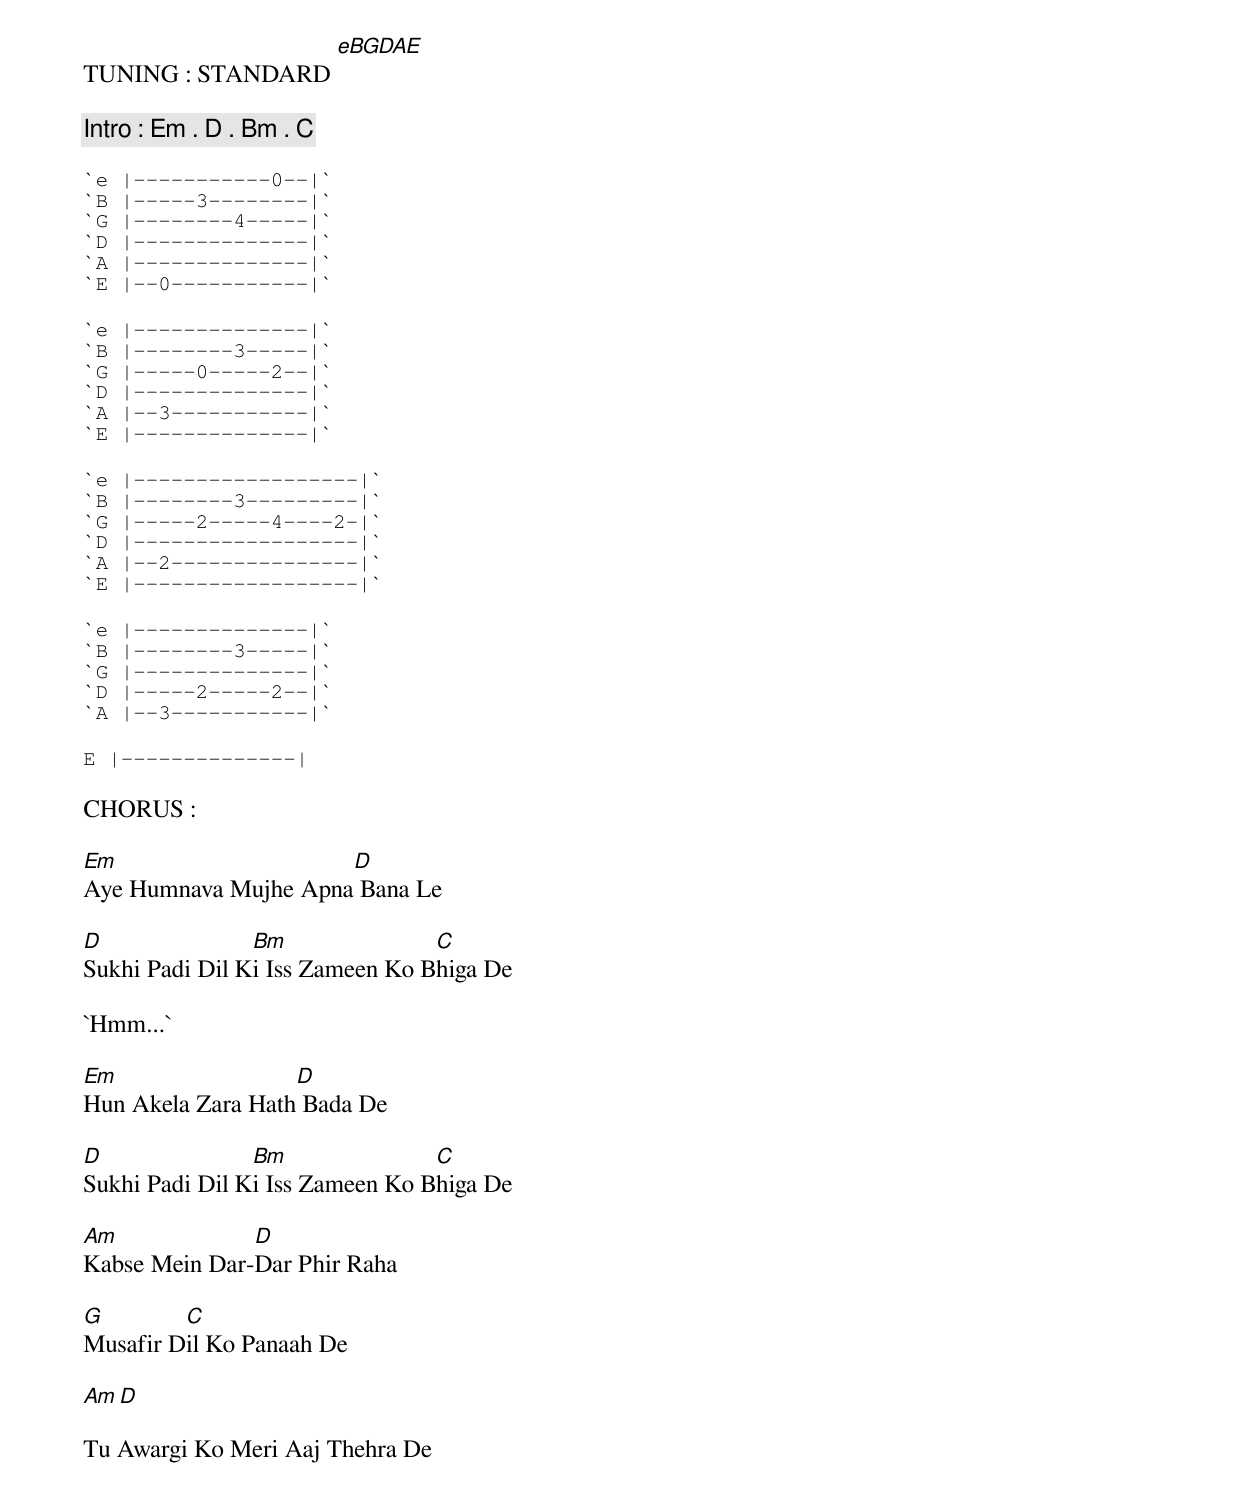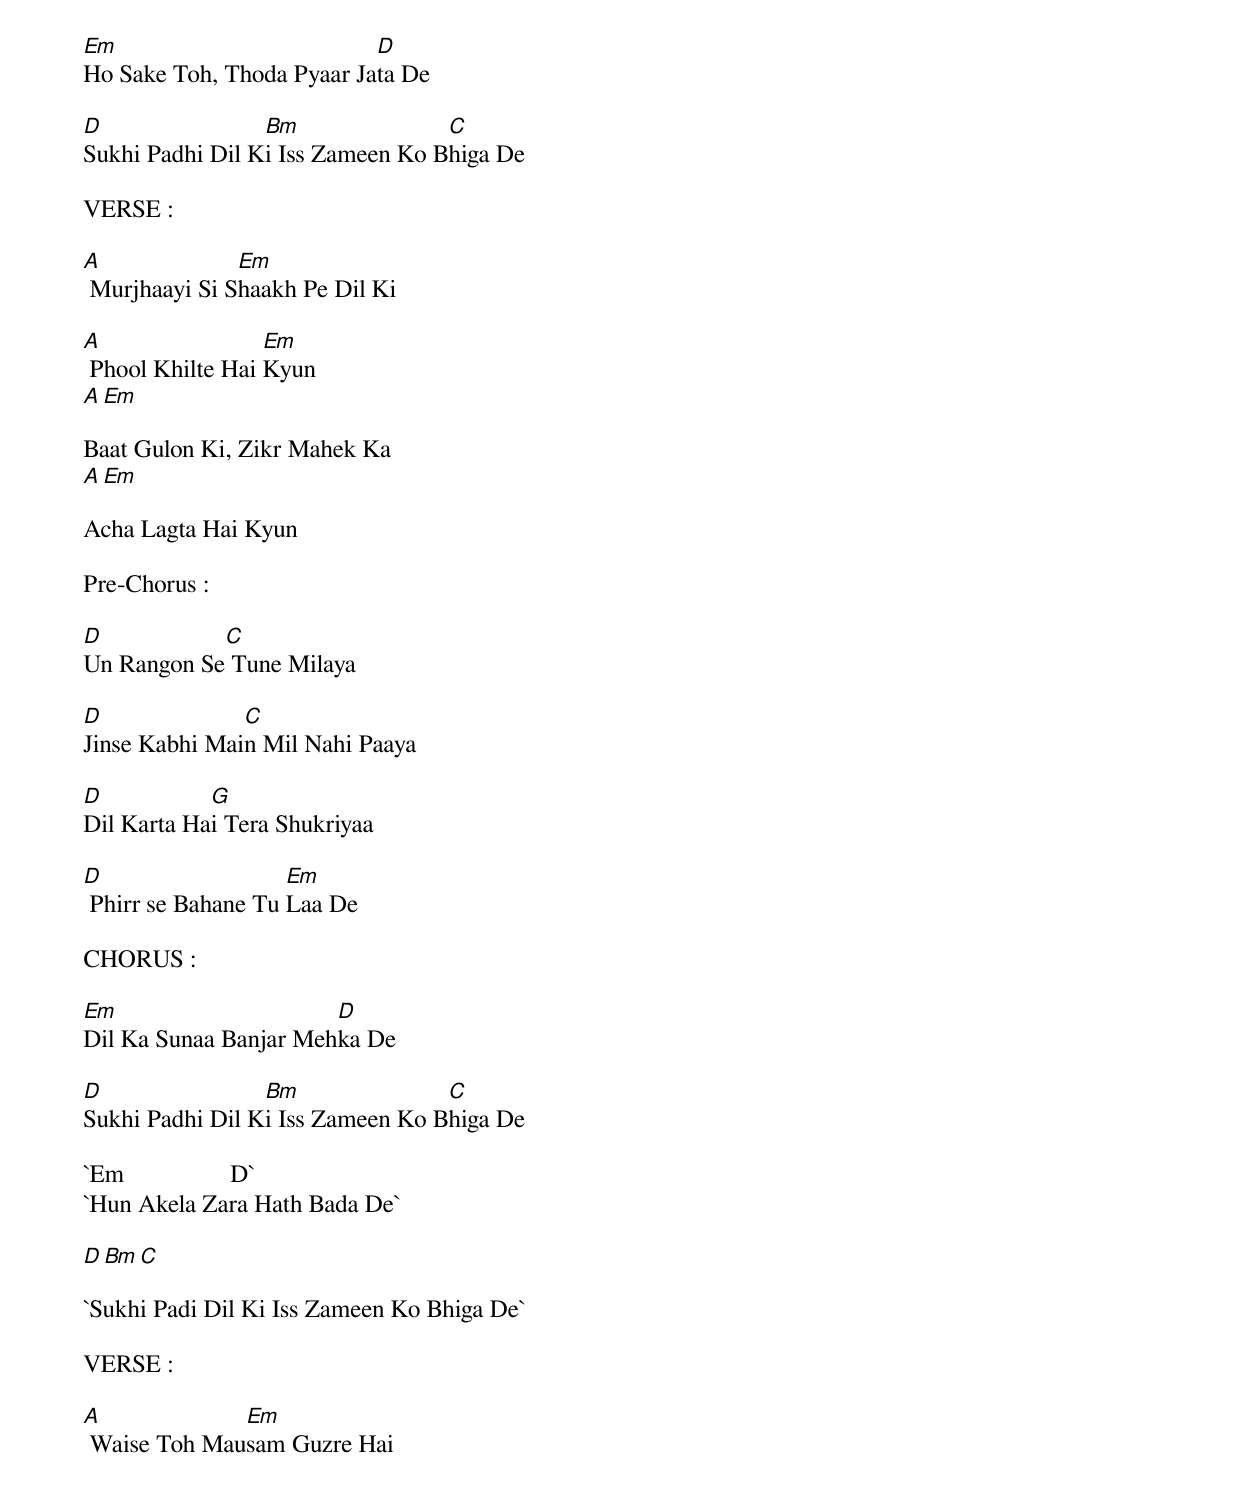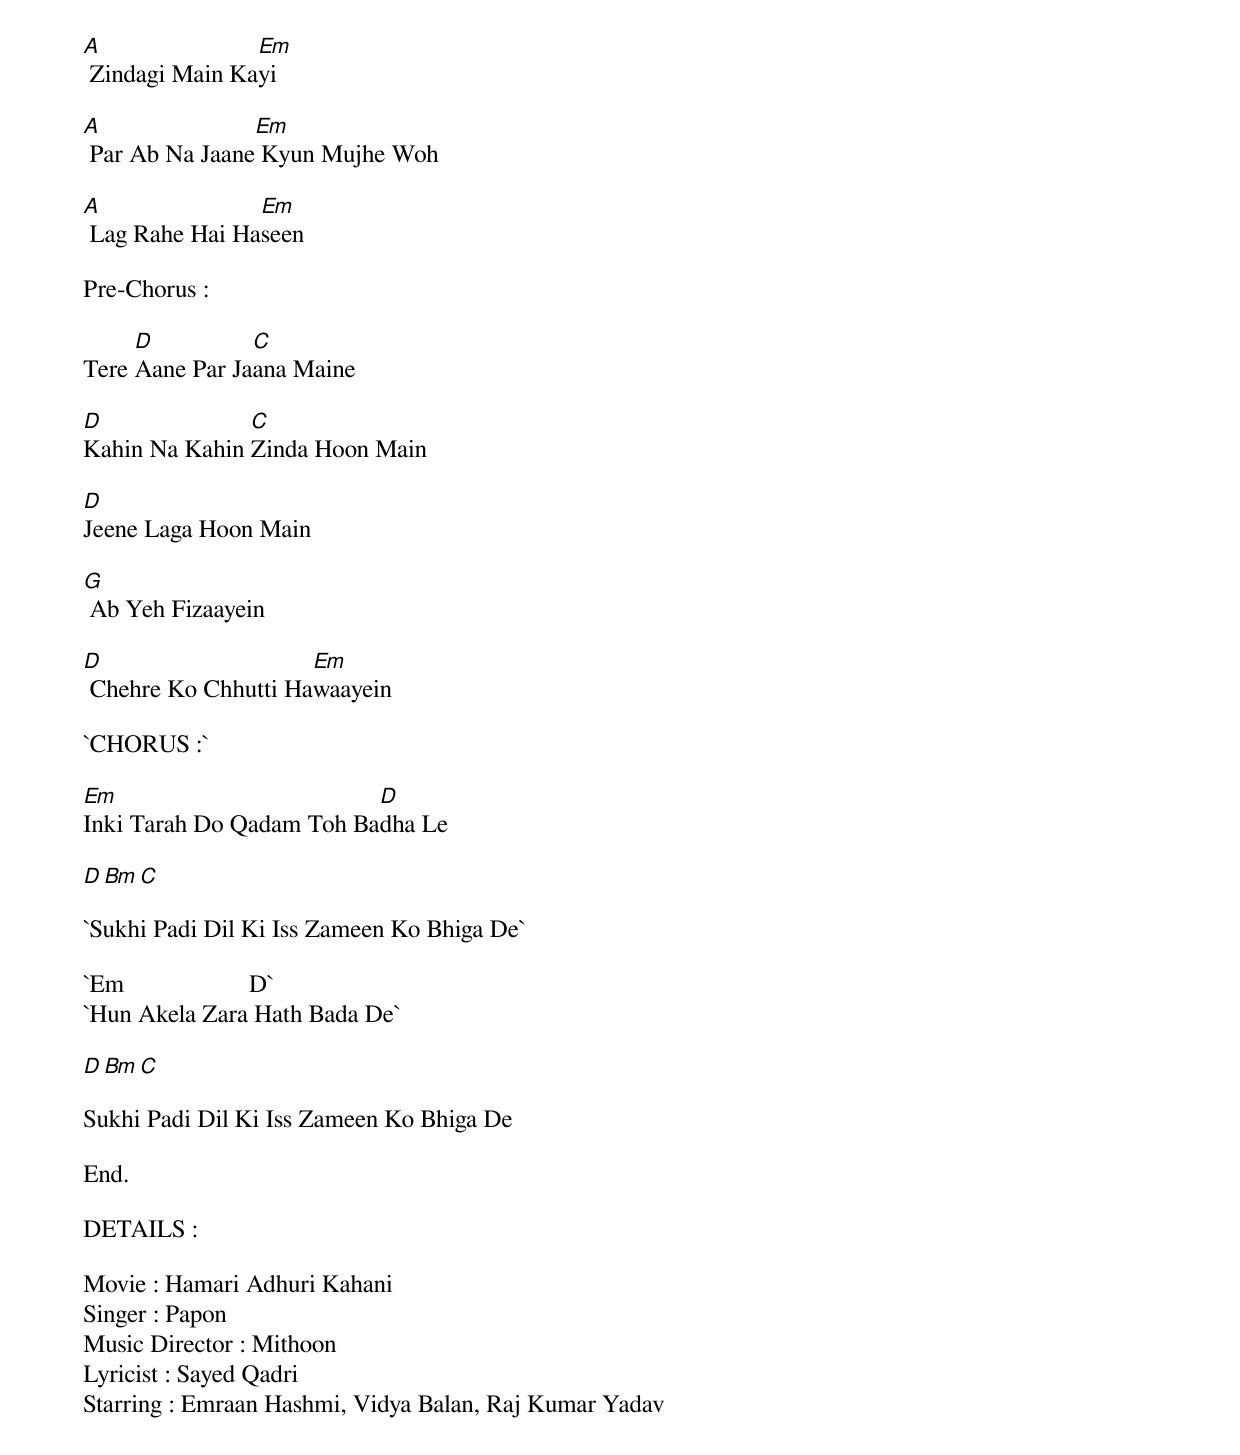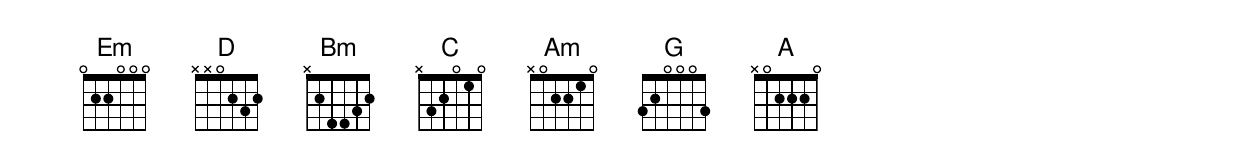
TUNING : STANDARD [eBGDAE]

Intro : Em . D . Bm . C

`e |-----------0--|`
`B |-----3--------|`
`G |--------4-----|`
`D |--------------|`
`A |--------------|`
`E |--0-----------|`

`e |--------------|`
`B |--------3-----|`
`G |-----0-----2--|`
`D |--------------|`
`A |--3-----------|`
`E |--------------|`

`e |------------------|`
`B |--------3---------|`
`G |-----2-----4----2-|`
`D |------------------|`
`A |--2---------------|`
`E |------------------|`

`e |--------------|`
`B |--------3-----|`
`G |--------------|`
`D |-----2-----2--|`
`A |--3-----------|`

E |--------------|

CHORUS :

Em                    D
Aye Humnava Mujhe Apna Bana Le

D               Bm               C
Sukhi Padi Dil Ki Iss Zameen Ko Bhiga De

`Hmm...`

Em                 D
Hun Akela Zara Hath Bada De

D               Bm               C
Sukhi Padi Dil Ki Iss Zameen Ko Bhiga De

Am             D
Kabse Mein Dar-Dar Phir Raha

G        C
Musafir Dil Ko Panaah De

Am                    D

Tu Awargi Ko Meri Aaj Thehra De

Em                         D
Ho Sake Toh, Thoda Pyaar Jata De

D                Bm               C
Sukhi Padhi Dil Ki Iss Zameen Ko Bhiga De

VERSE :

A              Em
 Murjhaayi Si Shaakh Pe Dil Ki

A                 Em
 Phool Khilte Hai Kyun
A               Em

Baat Gulon Ki, Zikr Mahek Ka
A              Em

Acha Lagta Hai Kyun

Pre-Chorus :

D           C
Un Rangon Se Tune Milaya

D              C
Jinse Kabhi Main Mil Nahi Paaya

D           G
Dil Karta Hai Tera Shukriyaa

D                   Em
 Phirr se Bahane Tu Laa De

CHORUS :

Em                     D
Dil Ka Sunaa Banjar Mehka De

D                Bm               C
Sukhi Padhi Dil Ki Iss Zameen Ko Bhiga De

`Em                 D`
`Hun Akela Zara Hath Bada De`

D               Bm               C

`Sukhi Padi Dil Ki Iss Zameen Ko Bhiga De`

VERSE :

A             Em
 Waise Toh Mausam Guzre Hai

A               Em
 Zindagi Main Kayi

A               Em
 Par Ab Na Jaane Kyun Mujhe Woh

A               Em
 Lag Rahe Hai Haseen

Pre-Chorus :

     D          C
Tere Aane Par Jaana Maine

D              C
Kahin Na Kahin Zinda Hoon Main

D
Jeene Laga Hoon Main

G
 Ab Yeh Fizaayein

D                    Em
 Chehre Ko Chhutti Hawaayein

`CHORUS :`

Em                        D
Inki Tarah Do Qadam Toh Badha Le

D               Bm               C

`Sukhi Padi Dil Ki Iss Zameen Ko Bhiga De`

`Em                    D`
`Hun Akela Zara Hath Bada De`

D               Bm               C

Sukhi Padi Dil Ki Iss Zameen Ko Bhiga De

End.

DETAILS :

Movie : Hamari Adhuri Kahani
Singer : Papon
Music Director : Mithoon
Lyricist : Sayed Qadri
Starring : Emraan Hashmi, Vidya Balan, Raj Kumar Yadav
